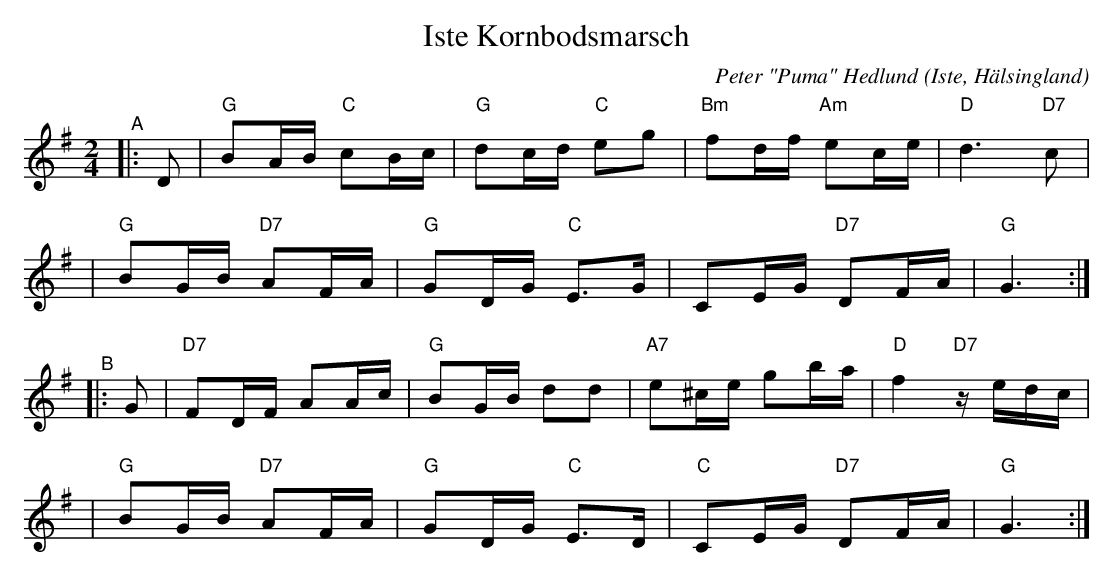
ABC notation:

X:1
T: Iste Kornbodsmarsch
C: Peter "Puma" Hedlund
O: Iste, H\"alsingland
M: 2/4
L: 1/16
K: G
"^A"|: D2 \
| "G"B2AB  "C"c2Bc | "G"d2cd "C"e2g2 | "Bm"f2df "Am"e2ce | "D"d6 "D7"c2 |
| "G"B2GB "D7"A2FA | "G"G2DG "C"E3G | C2EG "D7"D2FA | "G"G6 :|
"^B"|: G2 \
| "D7"F2DF A2Ac | "G"B2GB d2d2 | "A7"e2^ce g2ba | "D"f4 "D7"zedc |
| "G"B2GB "D7"A2FA | "G"G2DG "C"E3D | "C"C2EG "D7"D2FA | "G"G6 :|
